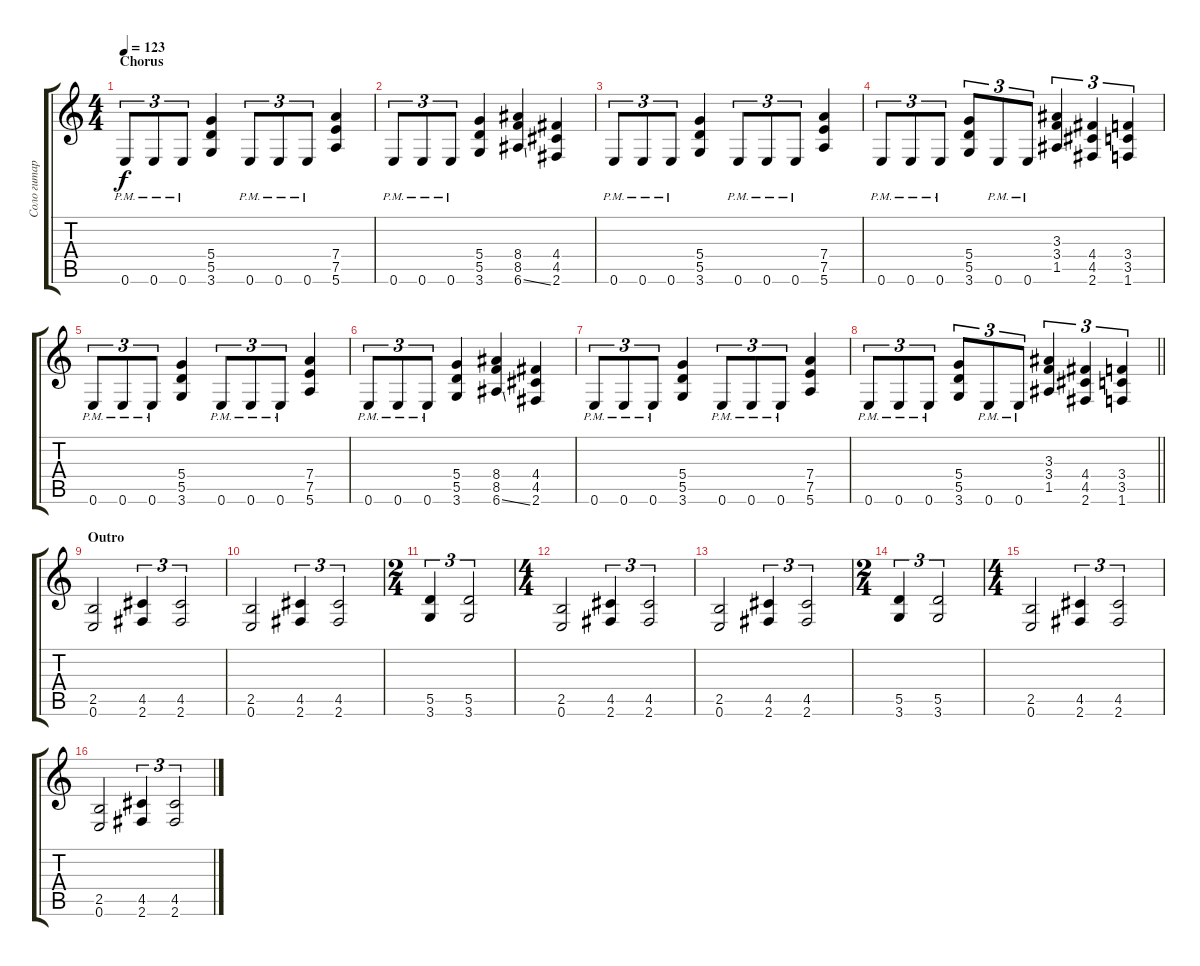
\track ("Соло гитара" "Соло гитар") {instrument distortionguitar}
\staff {score tabs}
\tuning (E4 B3 G3 D3 A2 E2) {hide}
\ts (4 4)
\section ("" "Chorus")
\tempo 123
\clef g2
\ks c
0.6{pm}.8{tu (3 2) dy f} 0.6{pm}.8{tu (3 2)} 0.6{pm}.8{tu (3 2)} (5.4 5.5 3.6).4 0.6{pm}.8{tu (3 2)} 0.6{pm}.8{tu (3 2)} 0.6{pm}.8{tu (3 2)} (7.4 7.5 5.6).4 |
0.6{pm}.8{tu (3 2)} 0.6{pm}.8{tu (3 2)} 0.6{pm}.8{tu (3 2)} (5.4 5.5 3.6).4 (8.4 8.5 6.6{ss}).4 (4.4 4.5 2.6).4 |
0.6{pm}.8{tu (3 2)} 0.6{pm}.8{tu (3 2)} 0.6{pm}.8{tu (3 2)} (5.4 5.5 3.6).4 0.6{pm}.8{tu (3 2)} 0.6{pm}.8{tu (3 2)} 0.6{pm}.8{tu (3 2)} (7.4 7.5 5.6).4 |
0.6{pm}.8{tu (3 2)} 0.6{pm}.8{tu (3 2)} 0.6{pm}.8{tu (3 2)} (5.4 5.5 3.6).8{tu (3 2)} 0.6{pm}.8{tu (3 2)} 0.6{pm}.8{tu (3 2)} (3.3 3.4 1.5).4{tu (3 2)} (4.4 4.5 2.6).4{tu (3 2)} (3.4 3.5 1.6).4{tu (3 2)} |
0.6{pm}.8{tu (3 2)} 0.6{pm}.8{tu (3 2)} 0.6{pm}.8{tu (3 2)} (5.4 5.5 3.6).4 0.6{pm}.8{tu (3 2)} 0.6{pm}.8{tu (3 2)} 0.6{pm}.8{tu (3 2)} (7.4 7.5 5.6).4 |
0.6{pm}.8{tu (3 2)} 0.6{pm}.8{tu (3 2)} 0.6{pm}.8{tu (3 2)} (5.4 5.5 3.6).4 (8.4 8.5 6.6{ss}).4 (4.4 4.5 2.6).4 |
0.6{pm}.8{tu (3 2)} 0.6{pm}.8{tu (3 2)} 0.6{pm}.8{tu (3 2)} (5.4 5.5 3.6).4 0.6{pm}.8{tu (3 2)} 0.6{pm}.8{tu (3 2)} 0.6{pm}.8{tu (3 2)} (7.4 7.5 5.6).4 |
\barLineRight lightlight
0.6{pm}.8{tu (3 2)} 0.6{pm}.8{tu (3 2)} 0.6{pm}.8{tu (3 2)} (5.4 5.5 3.6).8{tu (3 2)} 0.6{pm}.8{tu (3 2)} 0.6{pm}.8{tu (3 2)} (3.3 3.4 1.5).4{tu (3 2)} (4.4 4.5 2.6).4{tu (3 2)} (3.4 3.5 1.6).4{tu (3 2)} |
\section ("" "Outro")
(2.5 0.6).2 (4.5 2.6).4{tu (3 2)} (4.5 2.6).2{tu (3 2)} |
(2.5 0.6).2 (4.5 2.6).4{tu (3 2)} (4.5 2.6).2{tu (3 2)} |
\ts (2 4)
(5.5 3.6).4{tu (3 2)} (5.5 3.6).2{tu (3 2)} |
\ts (4 4)
(2.5 0.6).2 (4.5 2.6).4{tu (3 2)} (4.5 2.6).2{tu (3 2)} |
(2.5 0.6).2 (4.5 2.6).4{tu (3 2)} (4.5 2.6).2{tu (3 2)} |
\ts (2 4)
(5.5 3.6).4{tu (3 2)} (5.5 3.6).2{tu (3 2)} |
\ts (4 4)
(2.5 0.6).2 (4.5 2.6).4{tu (3 2)} (4.5 2.6).2{tu (3 2)} |
(2.5 0.6).2 (4.5 2.6).4{tu (3 2)} (4.5 2.6).2{tu (3 2)}
